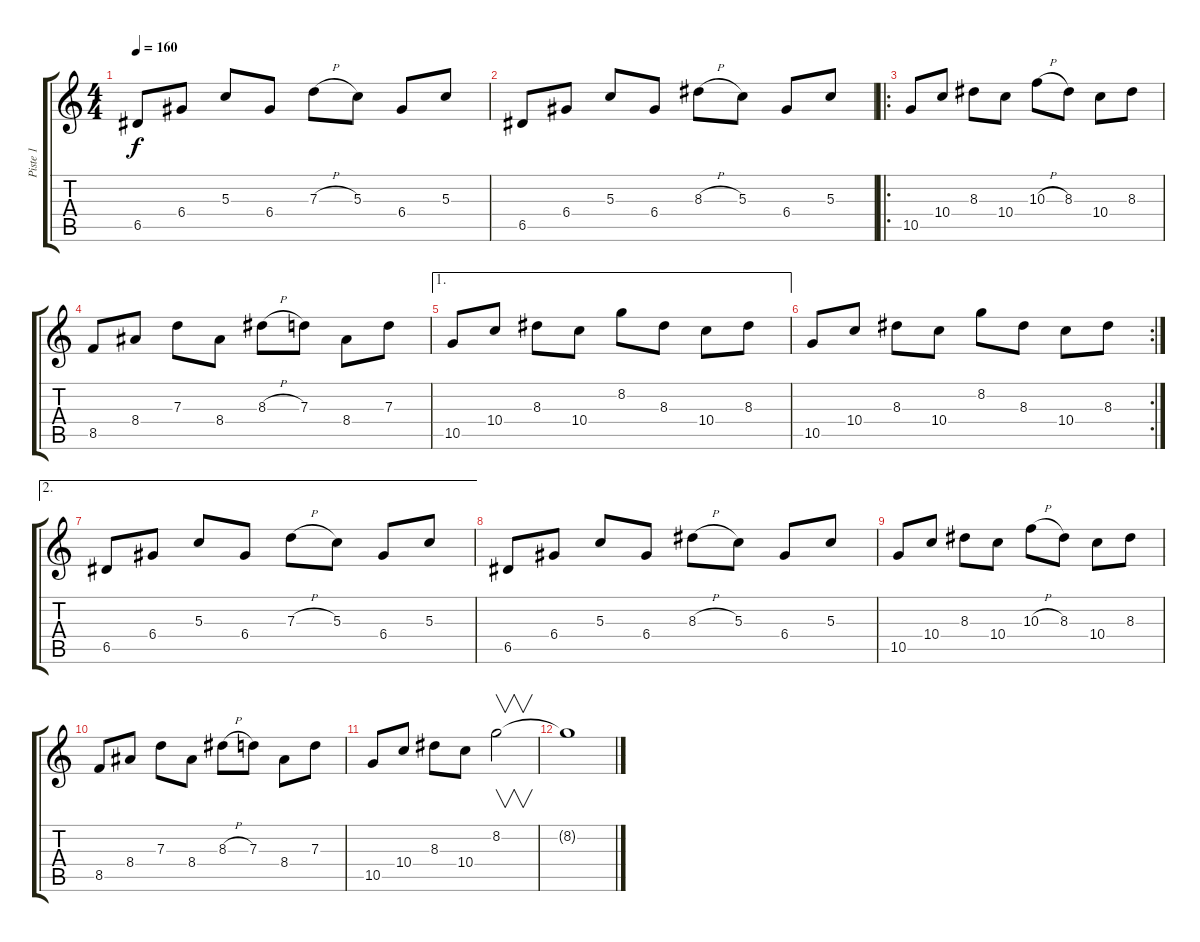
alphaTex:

\track ("Piste 1" "Piste 1") {instrument overdrivenguitar}
\staff {score tabs}
\tuning (E4 B3 G3 D3 A2 E2) {hide}
\ts (4 4)
\tempo 160
\clef g2
\ks c
6.5.8{dy f} 6.4.8 5.3.8 6.4.8 7.3{h}.8 5.3.8 6.4.8 5.3.8 |
6.5.8 6.4.8 5.3.8 6.4.8 8.3{h}.8 5.3.8 6.4.8 5.3.8 |
\ro
10.5.8 10.4.8 8.3.8 10.4.8 10.3{h}.8 8.3.8 10.4.8 8.3.8 |
8.5.8 8.4.8 7.3.8 8.4.8 8.3{h}.8 7.3.8 8.4.8 7.3.8 |
\ae 1
10.5.8 10.4.8 8.3.8 10.4.8 8.2.8 8.3.8 10.4.8 8.3.8 |
\rc 2
10.5.8 10.4.8 8.3.8 10.4.8 8.2.8 8.3.8 10.4.8 8.3.8 |
\ae 2
6.5.8 6.4.8 5.3.8 6.4.8 7.3{h}.8 5.3.8 6.4.8 5.3.8 |
6.5.8 6.4.8 5.3.8 6.4.8 8.3{h}.8 5.3.8 6.4.8 5.3.8 |
10.5.8 10.4.8 8.3.8 10.4.8 10.3{h}.8 8.3.8 10.4.8 8.3.8 |
8.5.8 8.4.8 7.3.8 8.4.8 8.3{h}.8 7.3.8 8.4.8 7.3.8 |
10.5.8 10.4.8 8.3.8 10.4.8 8.2.2{v} |
8.2{t}.1{volume 0}
